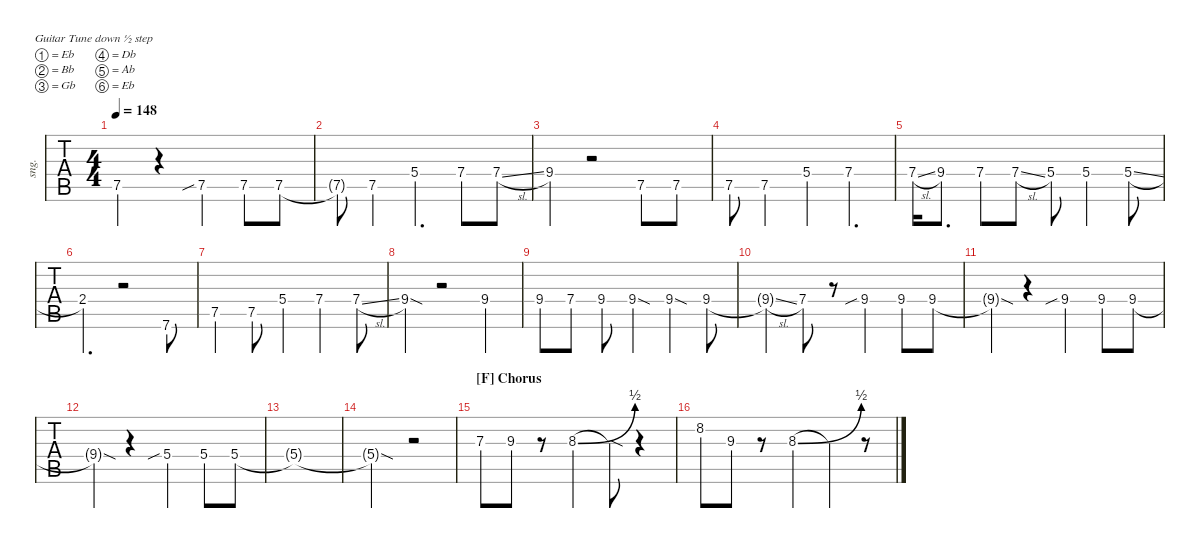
\defaultSystemsLayout 4
\hideDynamics
\bracketExtendMode nobrackets
\otherSystemsTrackNameOrientation horizontal
\track ("Vocals" "sng.") {multiBarRest instrument voiceoohs}
\staff {tabs}
\tuning (Eb4 Bb3 Gb3 Db3 Ab2 Eb2)
\ts (4 4)
\tempo 148
\clef g2
\ks eminor
7.5{t acc #}.4{dy mf} r.4 7.5{sib acc #}.4 7.5{acc #}.8 7.5{acc #}.8 |
7.5{t acc #}.8 7.5{acc #}.4 5.4{acc #}.4{d} 7.4{acc #}.8 7.4{sl acc #}.8 |
9.4{acc #}.4 r.2 7.5{acc #}.8 7.5{acc #}.8 |
7.5{acc #}.8 7.5{acc #}.4 5.4{acc #}.4 7.4{acc #}.4{d} |
7.4{sl acc #}.16 9.4{acc #}.8{d} 7.4{acc #}.8 7.4{sl acc #}.8 5.4{acc #}.8 5.4{acc #}.4 5.4{sl acc #}.8 |
2.4{acc #}.4{d} r.2 7.6{acc #}.8 |
7.5{acc #}.4 7.5{acc #}.8 5.4{acc #}.4 7.4{acc #}.4 7.4{sl acc #}.8 |
9.4{sod acc #}.4 r.2 9.4{acc #}.4 |
9.4{acc #}.8 7.4{acc #}.8 9.4{acc #}.8 9.4{sod acc #}.4 9.4{sod acc #}.4 9.4{acc #}.8 |
9.4{sl t acc #}.4 7.4{acc #}.8 r.8 9.4{sib acc #}.4 9.4{acc #}.8 9.4{acc #}.8 |
9.4{sod t acc #}.4 r.4 9.4{sib acc #}.4 9.4{acc #}.8 9.4{acc #}.8 |
9.4{sod t acc #}.4 r.4 5.4{sib acc #}.4 5.4{acc #}.8 5.4{acc #}.8 |
5.4{t acc #}.1 |
5.4{sod t acc #}.2 r.2 |
\section ("F" "Chorus")
7.3{acc #}.8 9.3{acc #}.8 r.8 8.3{be (bend 17.4 0 33.6 2) acc forcenatural}.4 8.3{sod t}.8 r.4 |
8.2{acc #}.8 9.3{acc #}.8 r.8 8.3{be (bend 0 0 16.2 2) acc forcenatural}.4 8.3{t}.4 r.8
